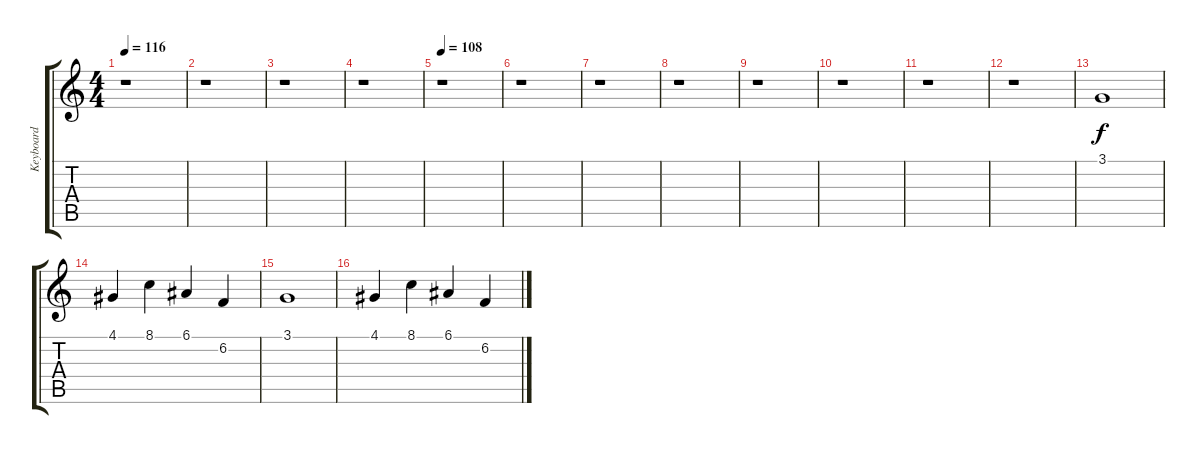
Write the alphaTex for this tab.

\track ("Keyboard" "Keyboard") {instrument churchorgan}
\staff {score tabs}
\tuning (E4 B3 G3 D3 A2 E2) {hide}
\ts (4 4)
\tempo 116
\clef g2
\ks c
r.1{dy mf} |
r.1 |
r.1 |
r.1 |
\tempo 108
r.1 |
r.1 |
r.1 |
r.1 |
r.1 |
r.1 |
r.1 |
r.1 |
3.1.1{dy f volume 15 instrument pad4choir} |
4.1.4 8.1.4 6.1.4 6.2.4 |
3.1.1 |
4.1.4 8.1.4 6.1.4 6.2.4
